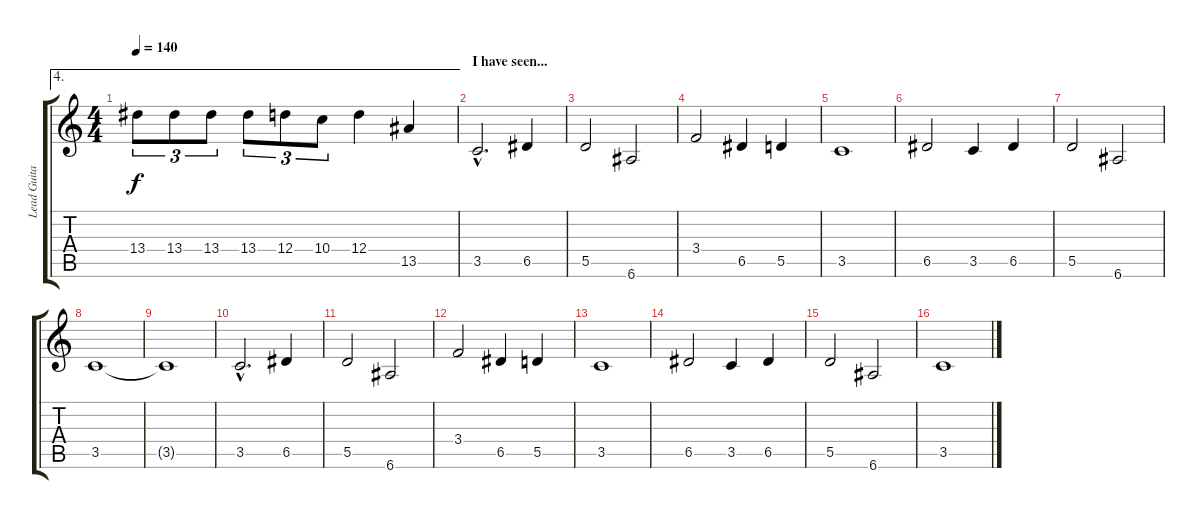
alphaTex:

\track ("Lead Guitar" "Lead Guita") {instrument distortionguitar}
\staff {score tabs}
\tuning (E4 B3 G3 D3 A2 E2) {hide}
\ae 4
\ts (4 4)
\tempo 140
\clef g2
\ks c
13.4.8{tu (3 2) dy f} 13.4.8{tu (3 2)} 13.4.8{tu (3 2)} 13.4.8{tu (3 2)} 12.4.8{tu (3 2)} 10.4.8{tu (3 2)} 12.4.4 13.5.4 |
\section ("" "I have seen...")
3.5{hac}.2{d} 6.5.4 |
5.5.2 6.6.2 |
3.4.2 6.5.4 5.5.4 |
3.5.1 |
6.5.2 3.5.4 6.5.4 |
5.5.2 6.6.2 |
3.5.1 |
3.5{t}.1 |
3.5{hac}.2{d} 6.5.4 |
5.5.2 6.6.2 |
3.4.2 6.5.4 5.5.4 |
3.5.1 |
6.5.2 3.5.4 6.5.4 |
5.5.2 6.6.2 |
3.5.1
